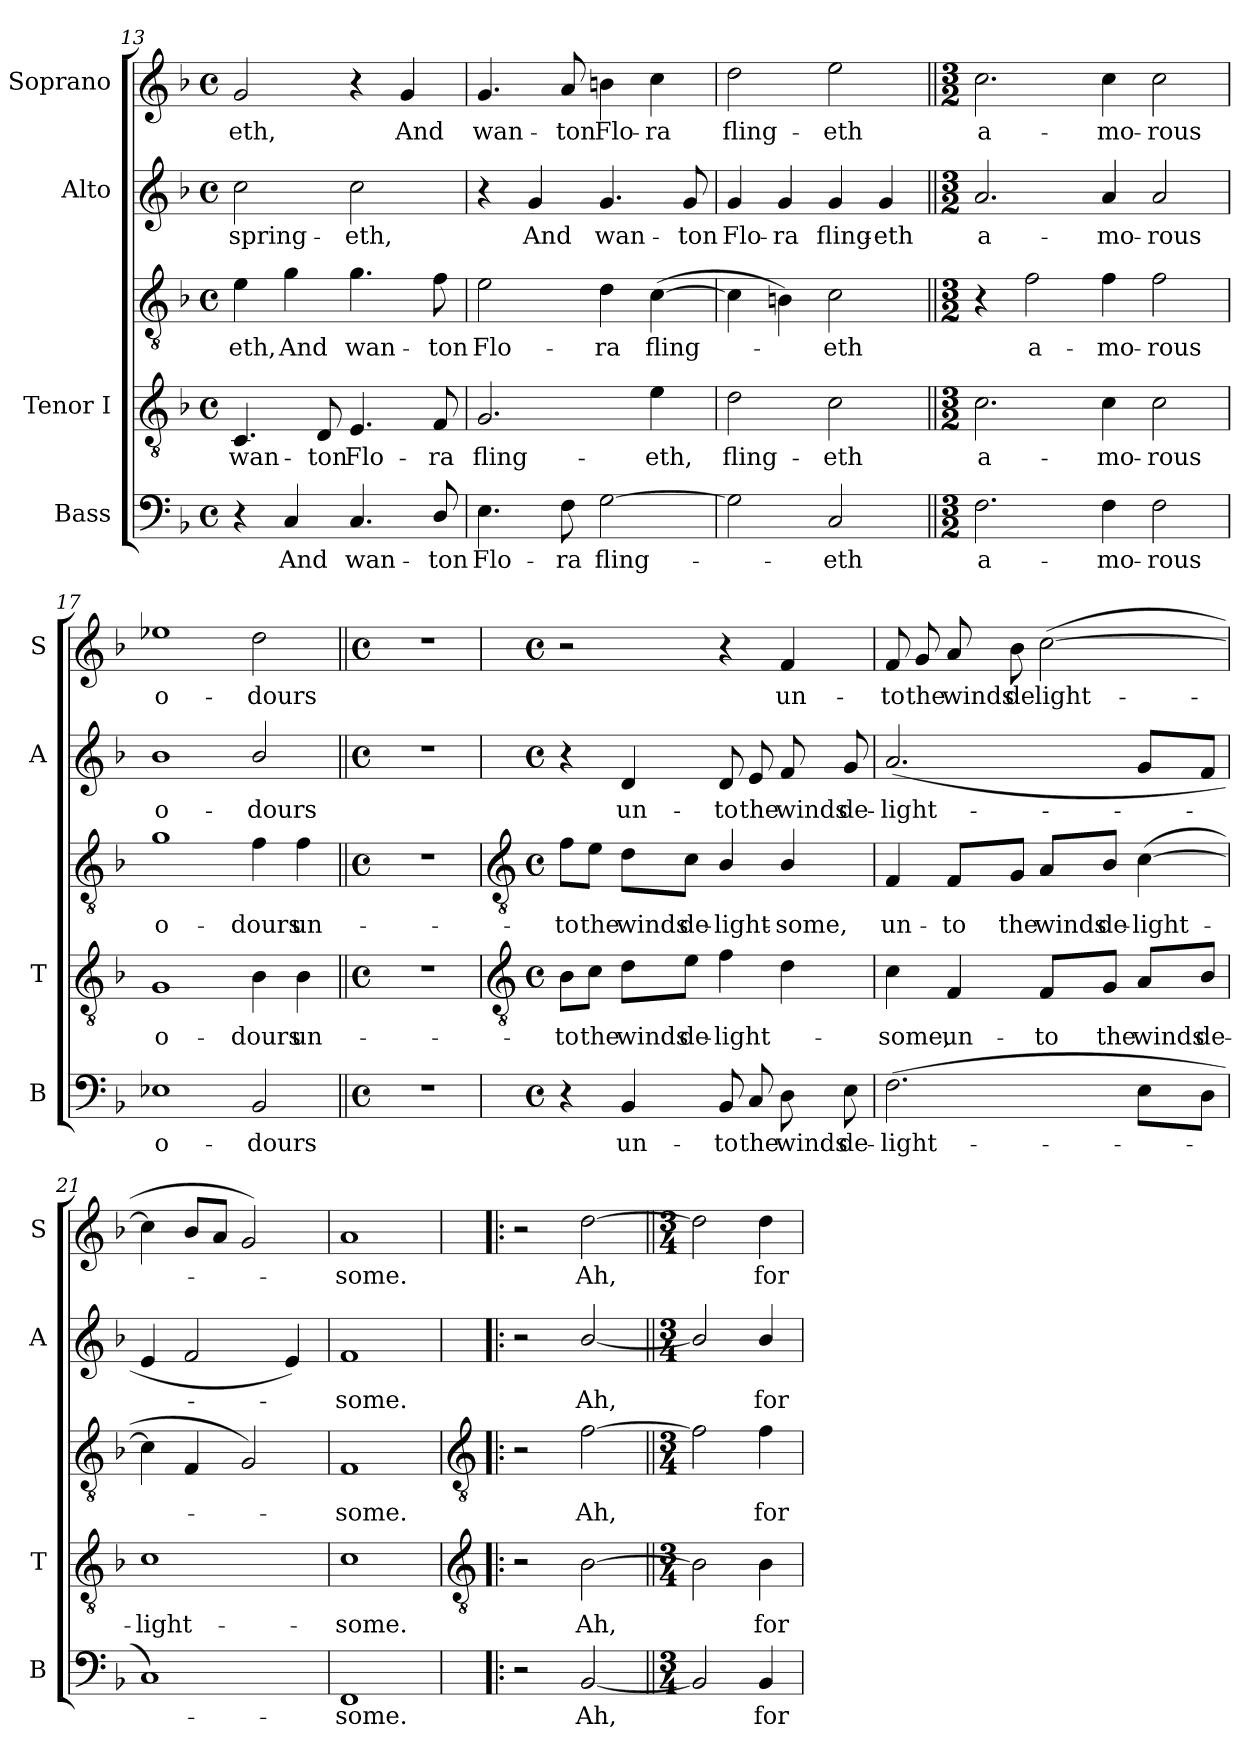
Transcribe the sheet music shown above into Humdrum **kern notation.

**kern	**text	**kern	**text	**kern	**text	**kern	**text	**kern	**text
*part4	*part4	*part3	*part3	*part3	*part3	*part2	*part2	*part1	*part1
*staff5	*staff5	*staff4	*staff4	*staff3	*staff3	*staff2	*staff2	*staff1	*staff1
*I"Bass	*	*I"Tenor I	*	*	*	*I"Alto	*	*I"Soprano	*
*I'B	*	*I'T	*	*	*	*I'A	*	*I'S	*
!!LO:LB:g=z
*clefF4	*	*clefGv2	*	*clefGv2	*	*clefG2	*	*clefG2	*
*k[b-]	*	*k[b-]	*	*k[b-]	*	*k[b-]	*	*k[b-]	*
*F:	*	*F:	*	*F:	*	*F:	*	*F:	*
*M4/4	*	*M4/4	*	*M4/4	*	*M4/4	*	*M4/4	*
*met(c)	*	*met(c)	*	*met(c)	*	*met(c)	*	*met(c)	*
=13	=13	=13	=13	=13	=13	=13	=13	=13	=13
!	!	!	!LO:LY:b	!	!LO:LY:b	!	!LO:LY:b	!	!LO:LY:b
4r	.	4.C	wan-	4e	eth,	2cc	spring-	2g	eth,
!	!LO:LY:b	!	!	!	!LO:LY:b	!	!	!	!
4C	And	.	.	4g	And	.	.	.	.
!	!	!	!LO:LY:b	!	!	!	!	!	!
.	.	8D	-ton	.	.	.	.	.	.
!	!LO:LY:b	!	!LO:LY:b	!	!LO:LY:b	!	!LO:LY:b	!	!
4.C	wan-	4.E	Flo-	4.g	wan-	2cc	-eth,	4r	.
!	!	!	!	!	!	!	!	!	!LO:LY:b
.	.	.	.	.	.	.	.	4g	And
!	!LO:LY:b	!	!LO:LY:b	!	!LO:LY:b	!	!	!	!
8D/	-ton	8F	-ra	8f	-ton	.	.	.	.
=14	=14	=14	=14	=14	=14	=14	=14	=14	=14
!	!LO:LY:b	!	!LO:LY:b	!	!LO:LY:b	!	!	!	!LO:LY:b
4.E	Flo-	2.G	fling-	2e	Flo-	4r	.	4.g	wan-
!	!	!	!	!	!	!	!LO:LY:b	!	!
.	.	.	.	.	.	4g	And	.	.
!	!LO:LY:b	!	!	!	!	!	!	!	!LO:LY:b
8F	-ra	.	.	.	.	.	.	8a	-ton
!	!LO:LY:b	!	!	!	!LO:LY:b	!	!LO:LY:b	!	!LO:LY:b
[2G	fling-	.	.	4d	-ra	4.g	wan-	4bn	Flo-
!	!	!	!LO:LY:b	!	!LO:LY:b	!	!	!	!LO:LY:b
.	.	4e	-eth,	(>[4c	fling-	.	.	4cc	-ra
!	!	!	!	!	!	!	!LO:LY:b	!	!
.	.	.	.	.	.	8g	-ton	.	.
=15	=15	=15	=15	=15	=15	=15	=15	=15	=15
!	!	!	!LO:LY:b	!	!	!	!LO:LY:b	!	!LO:LY:b
2G]	.	2d	fling-	4c]	.	4g	Flo-	2dd	fling-
!	!	!	!	!	!	!	!LO:LY:b	!	!
.	.	.	.	4Bn)	.	4g	-ra	.	.
!	!LO:LY:b	!	!LO:LY:b	!	!LO:LY:b	!	!LO:LY:b	!	!LO:LY:b
2C	-eth	2c	-eth	2c	eth	4g	fling-	2ee	-eth
!	!	!	!	!	!	!	!LO:LY:b	!	!
.	.	.	.	.	.	4g	-eth	.	.
=16||	=16||	=16||	=16||	=16||	=16||	=16||	=16||	=16||	=16||
*M3/2	*	*M3/2	*	*M3/2	*	*M3/2	*	*M3/2	*
!	!LO:LY:b	!	!LO:LY:b	!	!	!	!LO:LY:b	!	!LO:LY:b
2.F	a-	2.c	a-	4r	.	2.a	a-	2.cc	a-
!	!	!	!	!	!LO:LY:b	!	!	!	!
.	.	.	.	2f	a-	.	.	.	.
!	!LO:LY:b	!	!LO:LY:b	!	!LO:LY:b	!	!LO:LY:b	!	!LO:LY:b
4F	-mo-	4c	-mo-	4f	-mo-	4a	-mo-	4cc	-mo-
!	!LO:LY:b	!	!LO:LY:b	!	!LO:LY:b	!	!LO:LY:b	!	!LO:LY:b
2F	-rous	2c	-rous	2f	-rous	2a	-rous	2cc	-rous
=17	=17	=17	=17	=17	=17	=17	=17	=17	=17
!	!LO:LY:b	!	!LO:LY:b	!	!LO:LY:b	!	!LO:LY:b	!	!LO:LY:b
1E-X	o-	1G	-o-	1g	o-	1b-	o-	1ee-X	o-
!	!LO:LY:b	!	!LO:LY:b	!	!LO:LY:b	!	!LO:LY:b	!	!LO:LY:b
2BB-	-dours	4B-	-dours	4f	-dours	2b-/	-dours	2dd	-dours
!	!	!	!LO:LY:b	!	!LO:LY:b	!	!	!	!
.	.	4B-	un-	4f	un-	.	.	.	.
=18||	=18||	=18||	=18||	=18||	=18||	=18||	=18||	=18||	=18||
*M4/4	*	*M4/4	*	*M4/4	*	*M4/4	*	*M4/4	*
*met(c)	*	*met(c)	*	*met(c)	*	*met(c)	*	*met(c)	*
1r	.	1r	.	1r	.	1r	.	1r	.
!!LO:LB:g=z
=19	=19	=19	=19	=19	=19	=19	=19	=19	=19
*	*	*clefGv2	*	*clefGv2	*	*	*	*	*
*M4/4	*	*M4/4	*	*M4/4	*	*M4/4	*	*M4/4	*
*met(c)	*	*met(c)	*	*met(c)	*	*met(c)	*	*met(c)	*
!	!	!	!LO:LY:b	!	!LO:LY:b	!	!	!	!
4r	.	8B-\L	to	8f\L	-to	4r	.	2r	.
!	!	!	!LO:LY:b	!	!LO:LY:b	!	!	!	!
.	.	8c\J	the	8e\J	the	.	.	.	.
!	!LO:LY:b	!	!LO:LY:b	!	!LO:LY:b	!	!LO:LY:b	!	!
4BB-	un-	8d\L	winds	8d\L	winds	4d	un-	.	.
!	!	!	!LO:LY:b	!	!LO:LY:b	!	!	!	!
.	.	8e\J	de-	8c\J	de-	.	.	.	.
!	!LO:LY:b	!	!LO:LY:b	!	!LO:LY:b	!	!LO:LY:b	!	!
8BB-	-to	4f	-light-	4B-/	-light-	8d	-to	4r	.
!	!LO:LY:b	!	!	!	!	!	!LO:LY:b	!	!
8C	the	.	.	.	.	8e	the	.	.
!	!LO:LY:b	!	!	!	!LO:LY:b	!	!LO:LY:b	!	!LO:LY:b
8D	winds	4d	.	4B-/	-some,	8f	winds	4f	un-
!	!LO:LY:b	!	!	!	!	!	!LO:LY:b	!	!
8E	de-	.	.	.	.	8g	de-	.	.
=20	=20	=20	=20	=20	=20	=20	=20	=20	=20
!	!LO:LY:b	!	!LO:LY:b	!	!LO:LY:b	!	!LO:LY:b	!	!LO:LY:b
(>2.F	-light-	4c	some,	4F	un-	(<2.a	-light-	8f	-to
!	!	!	!	!	!	!	!	!	!LO:LY:b
.	.	.	.	.	.	.	.	8g	the
!	!	!	!LO:LY:b	!	!LO:LY:b	!	!	!	!LO:LY:b
.	.	4F	un-	8F/L	-to	.	.	8a	winds
!	!	!	!	!	!LO:LY:b	!	!	!	!LO:LY:b
.	.	.	.	8G/J	the	.	.	8b-	de
!	!	!	!LO:LY:b	!	!LO:LY:b	!	!	!	!LO:LY:b
.	.	8F/L	-to	8A/L	winds	.	.	(<[2cc	light-
!	!	!	!LO:LY:b	!	!LO:LY:b	!	!	!	!
.	.	8G/J	the	8B-/J	de-	.	.	.	.
!	!	!	!LO:LY:b	!	!LO:LY:b	!	!	!	!
8EL	.	8A/L	winds	(<[4c\	-light-	8gL	.	.	.
!	!	!	!LO:LY:b	!	!	!	!	!	!
8DJ	.	8B-/J	de-	.	.	8fJ	.	.	.
=21	=21	=21	=21	=21	=21	=21	=21	=21	=21
!	!	!	!LO:LY:b	!	!	!	!	!	!
1C)	.	1c	-light-	4c\]	.	4e	.	4cc]	.
.	.	.	.	4F	.	2f	.	8b-L	.
.	.	.	.	.	.	.	.	8aJ	.
.	.	.	.	2G)	.	.	.	2g)	.
.	.	.	.	.	.	4e)	.	.	.
=22	=22	=22	=22	=22	=22	=22	=22	=22	=22
!	!LO:LY:b	!	!LO:LY:b	!	!LO:LY:b	!	!LO:LY:b	!	!LO:LY:b
1FF	some.	1c	some.	1F	-some.	1f	some.	1a	some.
!!LO:LB:g=z
=23!|:	=23!|:	=23!|:	=23!|:	=23!|:	=23!|:	=23!|:	=23!|:	=23!|:	=23!|:
*	*	*clefGv2	*	*clefGv2	*	*	*	*	*
2r	.	2r	.	2r	.	2r	.	2r	.
!	!LO:LY:b	!	!LO:LY:b	!	!LO:LY:b	!	!LO:LY:b	!	!LO:LY:b
[2BB-	Ah,	[2B-	Ah,	[2f	Ah,	[2b-/	Ah,	[2dd	Ah,
=24||	=24||	=24||	=24||	=24||	=24||	=24||	=24||	=24||	=24||
*M3/4	*	*M3/4	*	*M3/4	*	*M3/4	*	*M3/4	*
2BB-]	.	2B-]	.	2f]	.	2b-/]	.	2dd]	.
!	!LO:LY:b	!	!LO:LY:b	!	!LO:LY:b	!	!LO:LY:b	!	!LO:LY:b
4BB-	for	4B-	for	4f	for	4b-/	for	4dd	for
=	=	=	=	=	=	=	=	=	=
*-	*-	*-	*-	*-	*-	*-	*-	*-	*-
